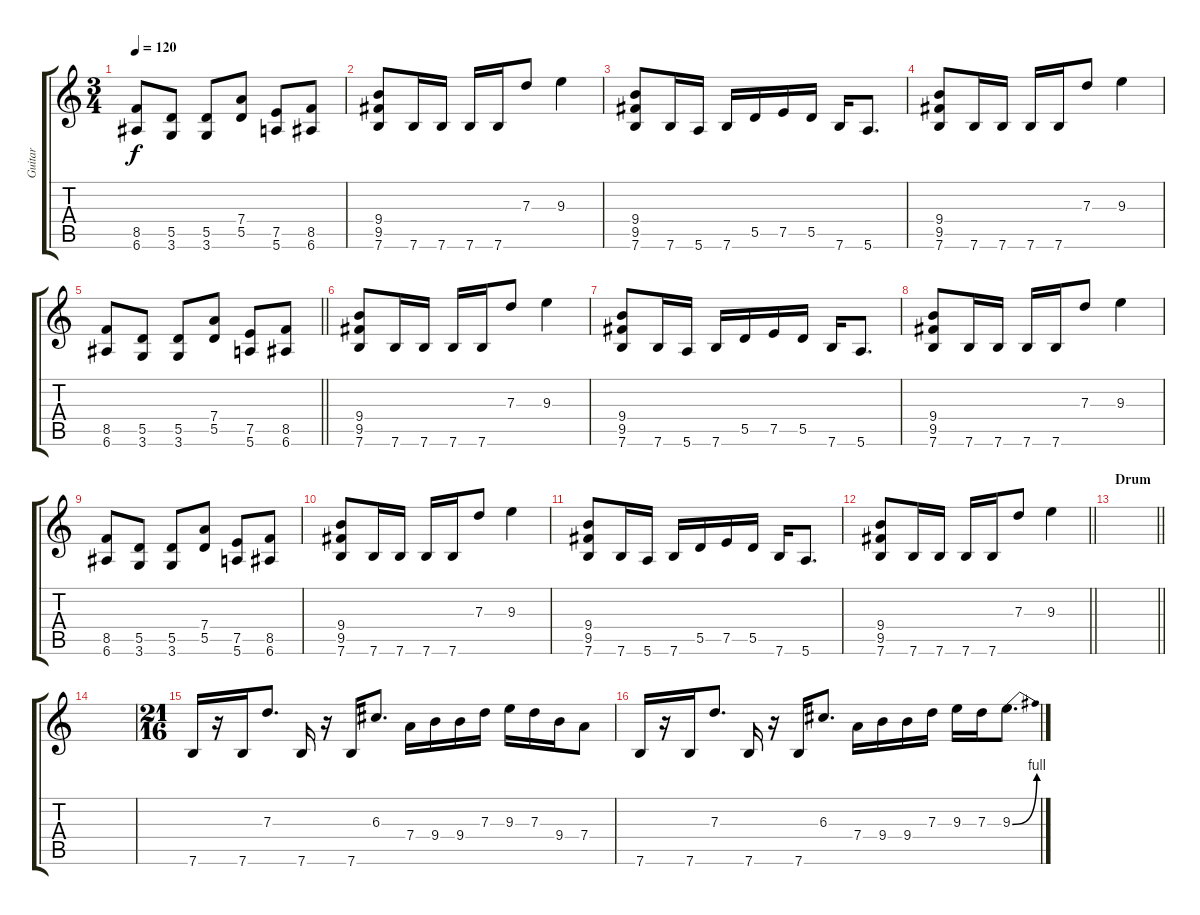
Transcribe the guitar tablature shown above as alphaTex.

\track ("Guitar" "Guitar") {instrument overdrivenguitar}
\staff {score tabs}
\tuning (E4 B3 G3 D3 A2 E2) {hide}
\ts (3 4)
\tempo 120
\clef g2
\ks c
(8.5 6.6).8{dy f} (5.5 3.6).8 (5.5 3.6).8 (7.4 5.5).8 (7.5 5.6).8 (8.5 6.6).8 |
(9.4 9.5 7.6).8 7.6.16 7.6.16 7.6.16 7.6.16 7.3.8 9.3.4 |
(9.4 9.5 7.6).8 7.6.16 5.6.16 7.6.16 5.5.16 7.5.16 5.5.16 7.6.16 5.6.8{d} |
(9.4 9.5 7.6).8 7.6.16 7.6.16 7.6.16 7.6.16 7.3.8 9.3.4 |
\barLineRight lightlight
(8.5 6.6).8 (5.5 3.6).8 (5.5 3.6).8 (7.4 5.5).8 (7.5 5.6).8 (8.5 6.6).8 |
(9.4 9.5 7.6).8 7.6.16 7.6.16 7.6.16 7.6.16 7.3.8 9.3.4 |
(9.4 9.5 7.6).8 7.6.16 5.6.16 7.6.16 5.5.16 7.5.16 5.5.16 7.6.16 5.6.8{d} |
(9.4 9.5 7.6).8 7.6.16 7.6.16 7.6.16 7.6.16 7.3.8 9.3.4 |
(8.5 6.6).8 (5.5 3.6).8 (5.5 3.6).8 (7.4 5.5).8 (7.5 5.6).8 (8.5 6.6).8 |
(9.4 9.5 7.6).8 7.6.16 7.6.16 7.6.16 7.6.16 7.3.8 9.3.4 |
(9.4 9.5 7.6).8 7.6.16 5.6.16 7.6.16 5.5.16 7.5.16 5.5.16 7.6.16 5.6.8{d} |
\barLineRight lightlight
(9.4 9.5 7.6).8 7.6.16 7.6.16 7.6.16 7.6.16 7.3.8 9.3.4 |
\section ("" "Drum ")
\barLineRight lightlight
|
|
\ts (21 16)
7.6.16 r.16 7.6.16 7.3.8{d} 7.6.16 r.16 7.6.16 6.3.8{d} 7.4.16 9.4.16 9.4.16 7.3.16 9.3.16 7.3.16 9.4.16 7.4.8 |
7.6.16 r.16 7.6.16 7.3.8{d} 7.6.16 r.16 7.6.16 6.3.8{d} 7.4.16 9.4.16 9.4.16 7.3.16 9.3.16 7.3.16 9.3{be (bend 0 0 60 4)}.8{d}
